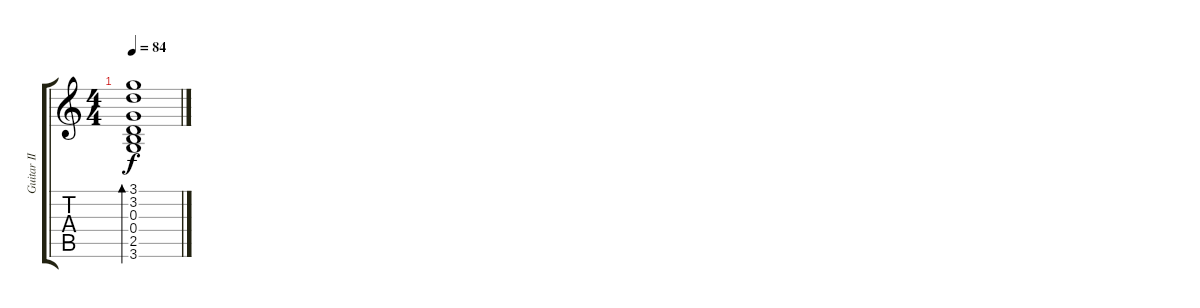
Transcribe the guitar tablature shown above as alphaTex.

\track ("Guitar II (Maxime)" "Guitar II ") {instrument acousticguitarsteel}
\staff {score tabs}
\tuning (E4 B3 G3 D3 A2 E2) {hide}
\ts (4 4)
\tempo 84
\clef g2
\ks c
(3.1 3.2 0.3 0.4 2.5 3.6).1{bd 480 dy f}
